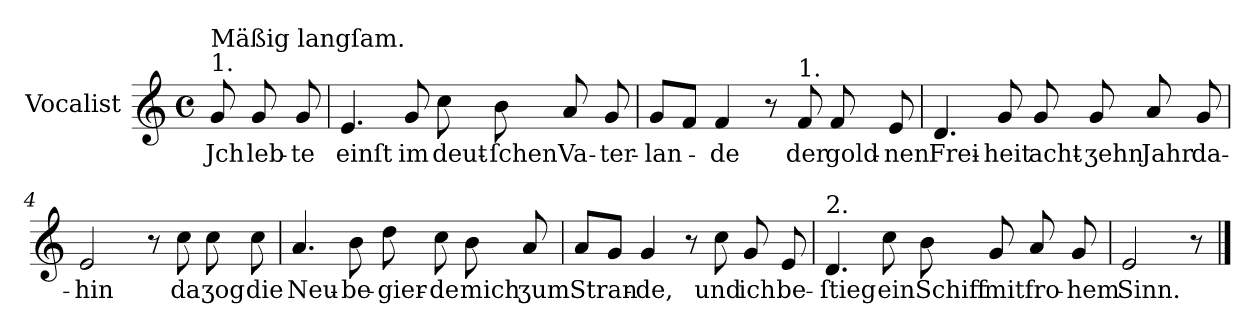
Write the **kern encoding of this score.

**kern	**text
*part1	*part1
*staff1	*staff1
*I"Vocalist	*
*clefG2	*
*k[]	*
*C:	*
*M4/4	*
*met(c)	*
=	=
!LO:TX:a:t=1.	!
!LO:TX:a:t=Mäßig langſam.	!
8g	Jch
8g	leb-
8g	-te
=1	=1
4.e	einſt
8g	im
8cc	deut-
8b	-ſchen
8a	Va-
8g	-ter-
=2	=2
8gL	-lan-
8fJ	.
4f	-de
8r	.
!LO:TX:a:t=1.	!
8f	der
8f	gold-
8e	-nen
=3	=3
4.d	Frei-
8g	-heit
8g	acht-
8g	-ʒehn
8a	Jahr
8g	da-
=4	=4
2e	-hin
8r	.
8cc	da
8cc	ʒog
8cc	die
=5	=5
4.a	Neu-
8b	-be-
8dd	-gier-
8cc	-de
8b	mich
8a	ʒum
=6	=6
8aL	Stran-
8gJ	.
4g	-de,
8r	.
8cc	und
8g	ich
8e	be-
=7	=7
!LO:TX:a:t=2.	!
4.d	-ſtieg
8cc	ein
8b	Schiff
8g	mit
8a	fro-
8g	-hem
=8	=8
2e	Sinn.
8r	.
==	==
*-	*-
